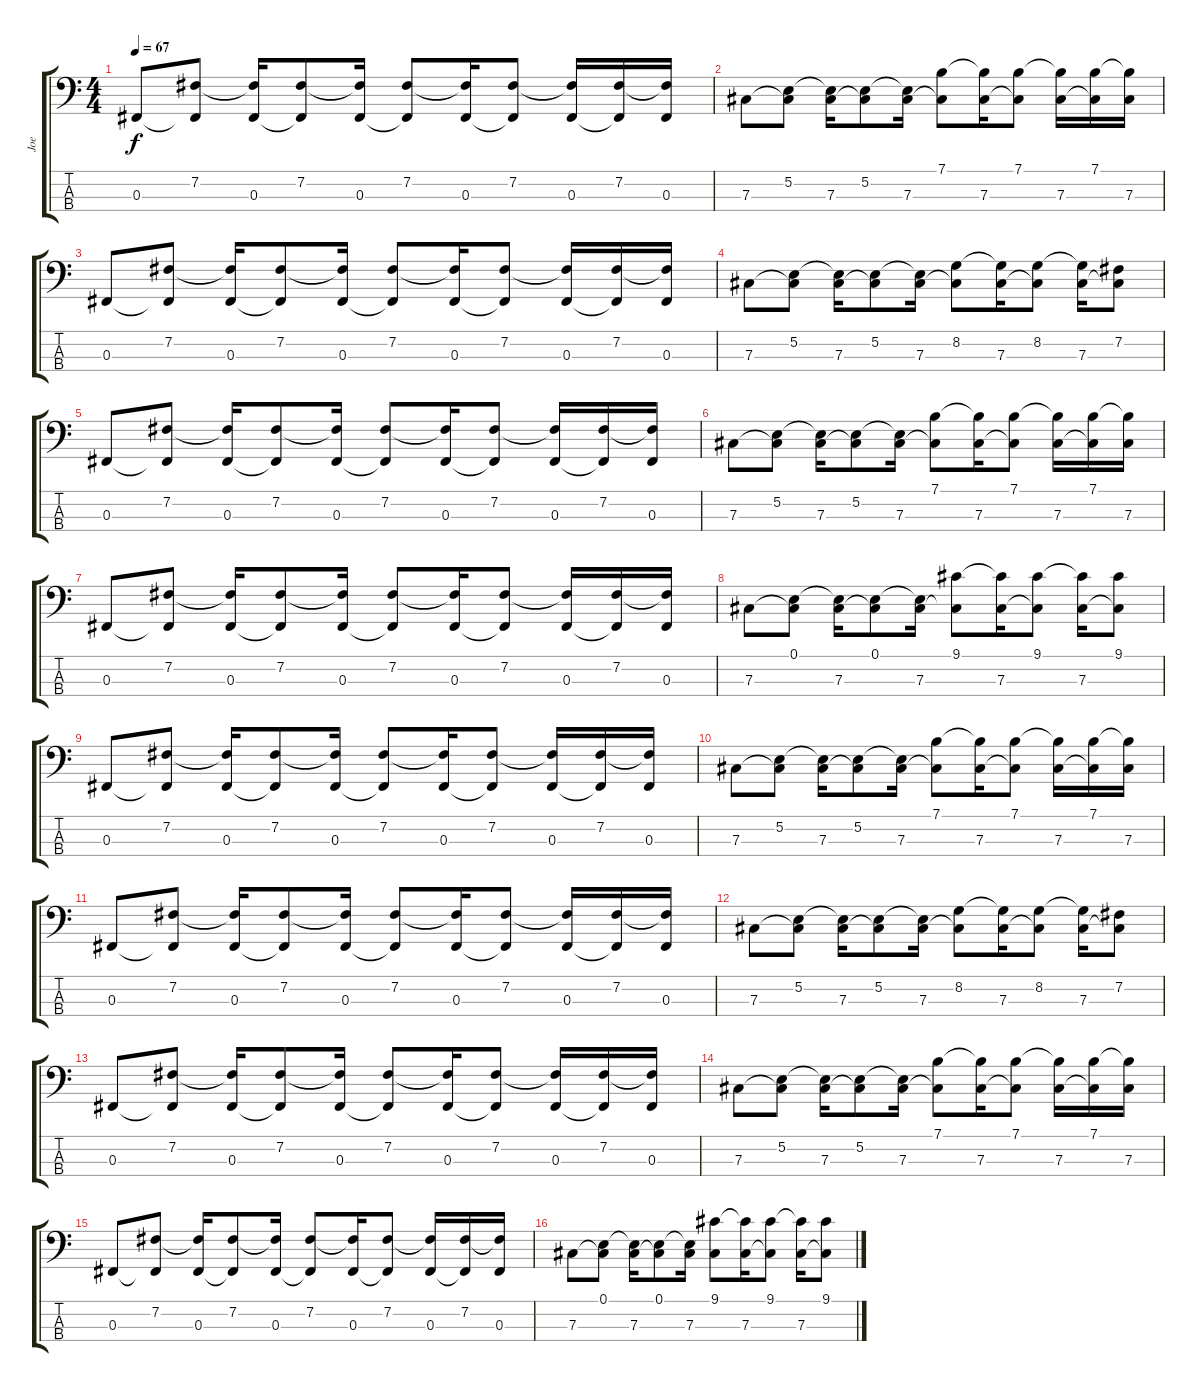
\track ("Joe" "Joe") {instrument electricbasspick}
\staff {score tabs}
\tuning (E2 B1 Gb1 Db1) {hide}
\ts (4 4)
\tempo 67
\clef f4
\ks c
0.3.8{dy f} (7.2 0.3{t}).8 (7.2{t} 0.3).16 (7.2 0.3{t}).8 (7.2{t} 0.3).16 (7.2 0.3{t}).8 (7.2{t} 0.3).16 (7.2 0.3{t}).8 (7.2{t} 0.3).16 (7.2 0.3{t}).16 (7.2{t} 0.3).16 |
7.3.8 (5.2 7.3{t}).8 (5.2{t} 7.3).16 (5.2 7.3{t}).8 (5.2{t} 7.3).16 (7.1 7.3{t}).8 (7.1{t} 7.3).16 (7.1 7.3{t}).8 (7.1{t} 7.3).16 (7.1 7.3{t}).16 (7.1{t} 7.3).16 |
0.3.8 (7.2 0.3{t}).8 (7.2{t} 0.3).16 (7.2 0.3{t}).8 (7.2{t} 0.3).16 (7.2 0.3{t}).8 (7.2{t} 0.3).16 (7.2 0.3{t}).8 (7.2{t} 0.3).16 (7.2 0.3{t}).16 (7.2{t} 0.3).16 |
7.3.8 (5.2 7.3{t}).8 (5.2{t} 7.3).16 (5.2 7.3{t}).8 (5.2{t} 7.3).16 (8.2 7.3{t}).8 (8.2{t} 7.3).16 (8.2 7.3{t}).8 (8.2{t} 7.3).16 (7.2 7.3{t}).8 |
0.3.8 (7.2 0.3{t}).8 (7.2{t} 0.3).16 (7.2 0.3{t}).8 (7.2{t} 0.3).16 (7.2 0.3{t}).8 (7.2{t} 0.3).16 (7.2 0.3{t}).8 (7.2{t} 0.3).16 (7.2 0.3{t}).16 (7.2{t} 0.3).16 |
7.3.8 (5.2 7.3{t}).8 (5.2{t} 7.3).16 (5.2 7.3{t}).8 (5.2{t} 7.3).16 (7.1 7.3{t}).8 (7.1{t} 7.3).16 (7.1 7.3{t}).8 (7.1{t} 7.3).16 (7.1 7.3{t}).16 (7.1{t} 7.3).16 |
0.3.8 (7.2 0.3{t}).8 (7.2{t} 0.3).16 (7.2 0.3{t}).8 (7.2{t} 0.3).16 (7.2 0.3{t}).8 (7.2{t} 0.3).16 (7.2 0.3{t}).8 (7.2{t} 0.3).16 (7.2 0.3{t}).16 (7.2{t} 0.3).16 |
7.3.8 (0.1 7.3{t}).8 (0.1{t} 7.3).16 (0.1 7.3{t}).8 (0.1{t} 7.3).16 (9.1 7.3{t}).8 (9.1{t} 7.3).16 (9.1 7.3{t}).8 (9.1{t} 7.3).16 (9.1 7.3{t}).8 |
0.3.8 (7.2 0.3{t}).8 (7.2{t} 0.3).16 (7.2 0.3{t}).8 (7.2{t} 0.3).16 (7.2 0.3{t}).8 (7.2{t} 0.3).16 (7.2 0.3{t}).8 (7.2{t} 0.3).16 (7.2 0.3{t}).16 (7.2{t} 0.3).16 |
7.3.8 (5.2 7.3{t}).8 (5.2{t} 7.3).16 (5.2 7.3{t}).8 (5.2{t} 7.3).16 (7.1 7.3{t}).8 (7.1{t} 7.3).16 (7.1 7.3{t}).8 (7.1{t} 7.3).16 (7.1 7.3{t}).16 (7.1{t} 7.3).16 |
0.3.8 (7.2 0.3{t}).8 (7.2{t} 0.3).16 (7.2 0.3{t}).8 (7.2{t} 0.3).16 (7.2 0.3{t}).8 (7.2{t} 0.3).16 (7.2 0.3{t}).8 (7.2{t} 0.3).16 (7.2 0.3{t}).16 (7.2{t} 0.3).16 |
7.3.8 (5.2 7.3{t}).8 (5.2{t} 7.3).16 (5.2 7.3{t}).8 (5.2{t} 7.3).16 (8.2 7.3{t}).8 (8.2{t} 7.3).16 (8.2 7.3{t}).8 (8.2{t} 7.3).16 (7.2 7.3{t}).8 |
0.3.8 (7.2 0.3{t}).8 (7.2{t} 0.3).16 (7.2 0.3{t}).8 (7.2{t} 0.3).16 (7.2 0.3{t}).8 (7.2{t} 0.3).16 (7.2 0.3{t}).8 (7.2{t} 0.3).16 (7.2 0.3{t}).16 (7.2{t} 0.3).16 |
7.3.8 (5.2 7.3{t}).8 (5.2{t} 7.3).16 (5.2 7.3{t}).8 (5.2{t} 7.3).16 (7.1 7.3{t}).8 (7.1{t} 7.3).16 (7.1 7.3{t}).8 (7.1{t} 7.3).16 (7.1 7.3{t}).16 (7.1{t} 7.3).16 |
0.3.8 (7.2 0.3{t}).8 (7.2{t} 0.3).16 (7.2 0.3{t}).8 (7.2{t} 0.3).16 (7.2 0.3{t}).8 (7.2{t} 0.3).16 (7.2 0.3{t}).8 (7.2{t} 0.3).16 (7.2 0.3{t}).16 (7.2{t} 0.3).16 |
7.3.8 (0.1 7.3{t}).8 (0.1{t} 7.3).16 (0.1 7.3{t}).8 (0.1{t} 7.3).16 (9.1 7.3{t}).8 (9.1{t} 7.3).16 (9.1 7.3{t}).8 (9.1{t} 7.3).16 (9.1 7.3{t}).8
